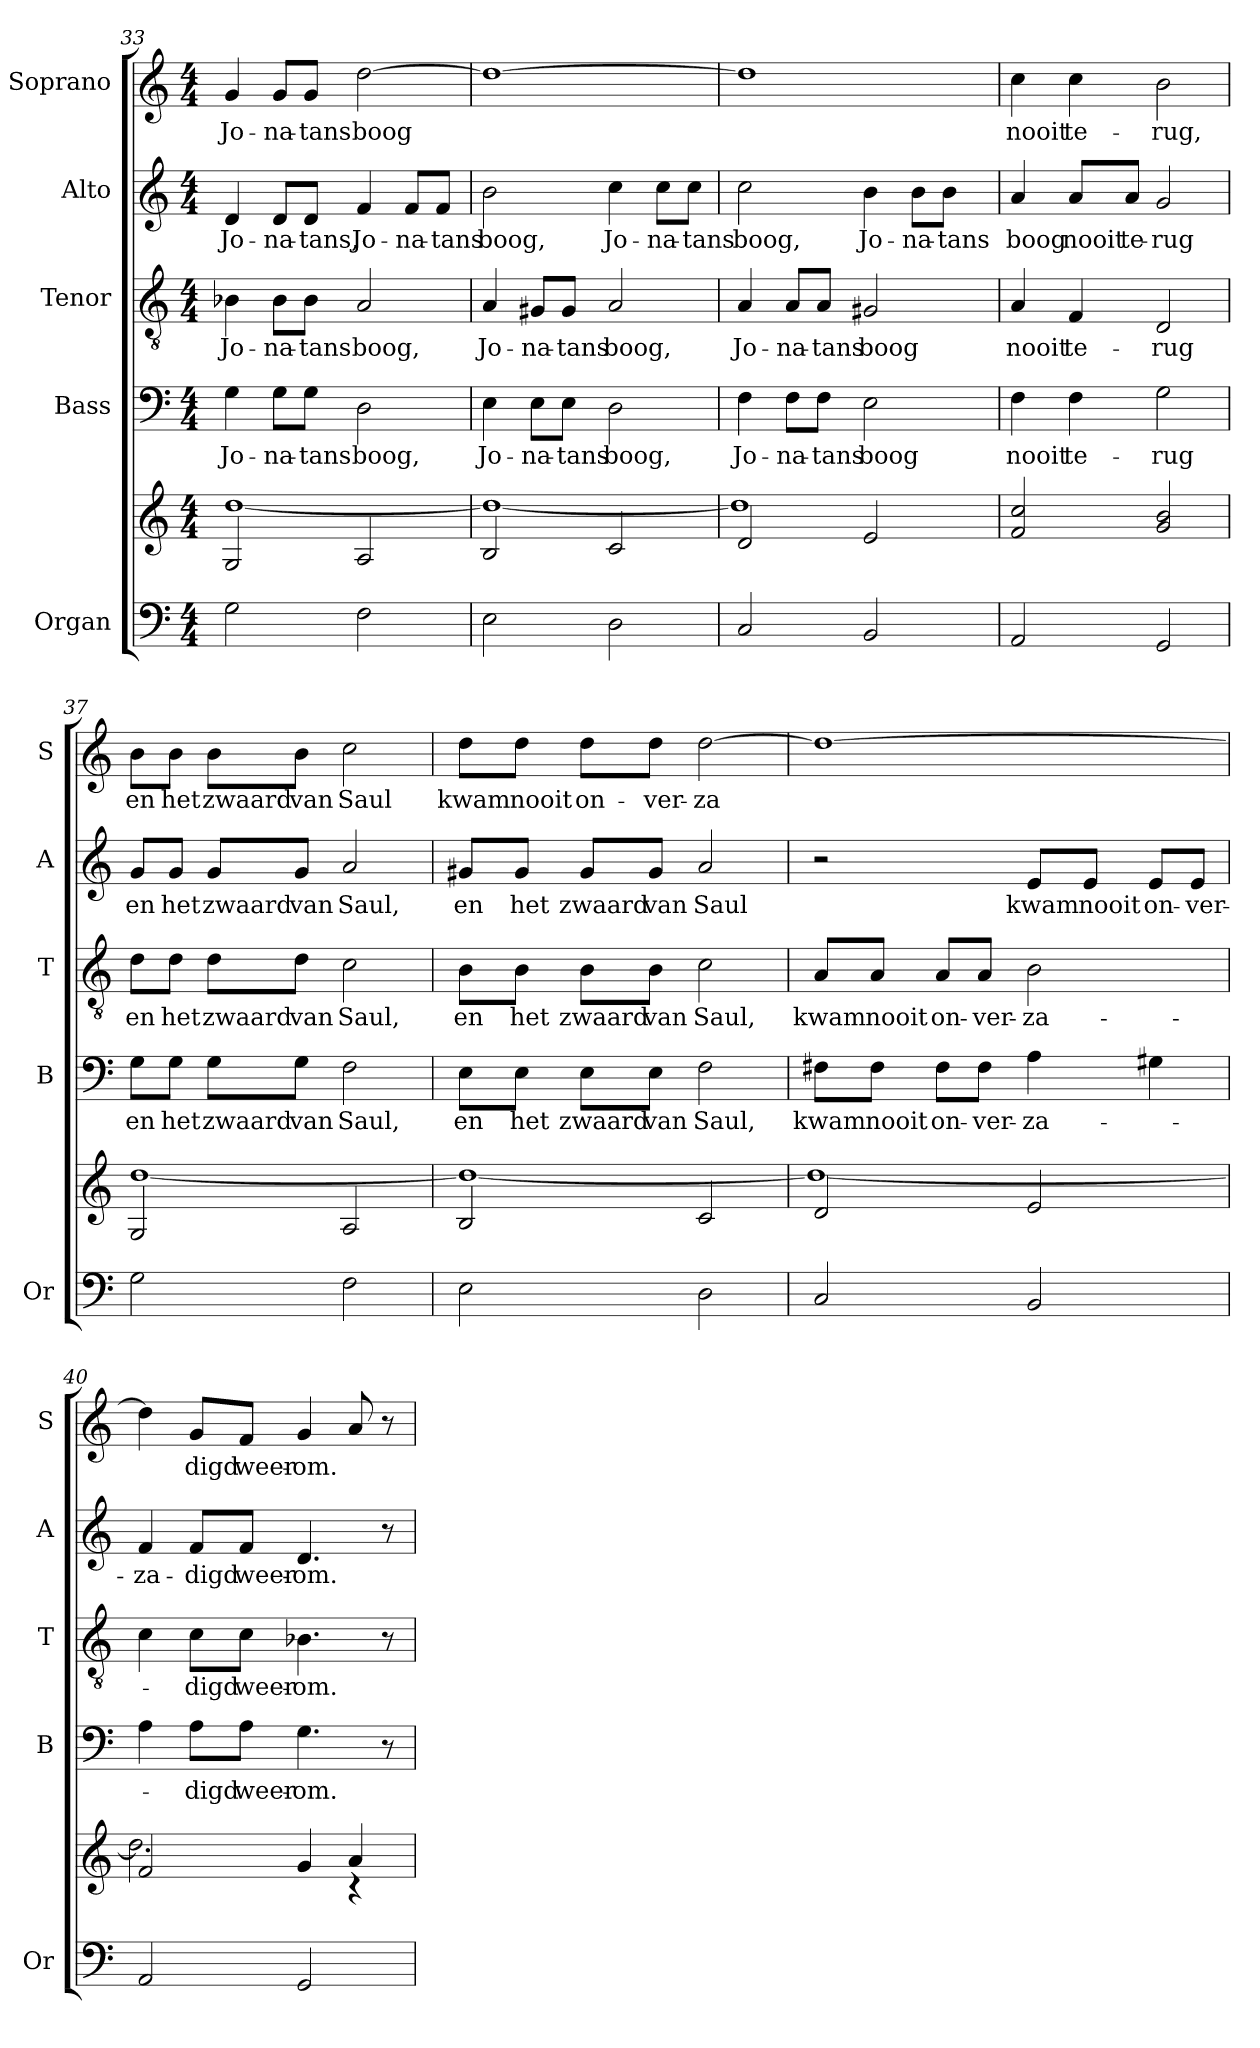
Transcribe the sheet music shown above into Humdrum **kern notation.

**kern	**kern	**kern	**text	**kern	**text	**kern	**text	**kern	**text
*part5	*part5	*part4	*part4	*part3	*part3	*part2	*part2	*part1	*part1
*staff6	*staff5	*staff4	*staff4	*staff3	*staff3	*staff2	*staff2	*staff1	*staff1
*I"Organ	*	*I"Bass	*	*I"Tenor	*	*I"Alto	*	*I"Soprano	*
*I'Or	*	*I'B	*	*I'T	*	*I'A	*	*I'S	*
!!LO:LB:g=z
*clefF4	*clefG2	*clefF4	*	*clefGv2	*	*clefG2	*	*clefG2	*
*k[]	*k[]	*k[]	*	*k[]	*	*k[]	*	*k[]	*
*C:	*C:	*C:	*	*C:	*	*C:	*	*C:	*
*M4/4	*M4/4	*M4/4	*	*M4/4	*	*M4/4	*	*M4/4	*
=33	=33	=33	=33	=33	=33	=33	=33	=33	=33
*	*^	*	*	*	*	*	*	*	*
!	!	!	!	!LO:LY:b	!	!LO:LY:b	!	!LO:LY:b	!	!LO:LY:b
2G\	2G/	[1dd	4G\	Jo-	4B-X\	Jo-	4d/	Jo-	4g/	Jo-
!	!	!	!	!LO:LY:b	!	!LO:LY:b	!	!LO:LY:b	!	!LO:LY:b
.	.	.	8G\L	-na-	8B-\L	-na-	8d/L	-na-	8g/L	-na-
!	!	!	!	!LO:LY:b	!	!LO:LY:b	!	!LO:LY:b	!	!LO:LY:b
.	.	.	8G\J	-tans	8B-\J	-tans	8d/J	-tans,	8g/J	-tans
!	!	!	!	!LO:LY:b	!	!LO:LY:b	!	!LO:LY:b	!	!LO:LY:b
2F\	2A/	.	2D\	boog,	2A/	boog,	4f/	Jo-	[2dd\	boog
!	!	!	!	!	!	!	!	!LO:LY:b	!	!
.	.	.	.	.	.	.	8f/L	-na-	.	.
!	!	!	!	!	!	!	!	!LO:LY:b	!	!
.	.	.	.	.	.	.	8f/J	-tans	.	.
=34	=34	=34	=34	=34	=34	=34	=34	=34	=34	=34
!	!	!	!	!LO:LY:b	!	!LO:LY:b	!	!LO:LY:b	!	!
2E\	2B/	1dd_	4E\	Jo-	4A/	Jo-	2b\	boog,	1dd_	.
!	!	!	!	!LO:LY:b	!	!LO:LY:b	!	!	!	!
.	.	.	8E\L	-na-	8G#X/L	-na-	.	.	.	.
!	!	!	!	!LO:LY:b	!	!LO:LY:b	!	!	!	!
.	.	.	8E\J	-tans	8G#/J	-tans	.	.	.	.
!	!	!	!	!LO:LY:b	!	!LO:LY:b	!	!LO:LY:b	!	!
2D\	2c/	.	2D\	boog,	2A/	boog,	4cc\	Jo-	.	.
!	!	!	!	!	!	!	!	!LO:LY:b	!	!
.	.	.	.	.	.	.	8cc\L	-na-	.	.
!	!	!	!	!	!	!	!	!LO:LY:b	!	!
.	.	.	.	.	.	.	8cc\J	-tans	.	.
=35	=35	=35	=35	=35	=35	=35	=35	=35	=35	=35
!	!	!	!	!LO:LY:b	!	!LO:LY:b	!	!LO:LY:b	!	!
2C/	2d/	1dd]	4F\	Jo-	4A/	Jo-	2cc\	boog,	1dd]	.
!	!	!	!	!LO:LY:b	!	!LO:LY:b	!	!	!	!
.	.	.	8F\L	-na-	8A/L	-na-	.	.	.	.
!	!	!	!	!LO:LY:b	!	!LO:LY:b	!	!	!	!
.	.	.	8F\J	-tans	8A/J	-tans	.	.	.	.
!	!	!	!	!LO:LY:b	!	!LO:LY:b	!	!LO:LY:b	!	!
2BB/	2e/	.	2E\	boog	2G#X/	boog	4b\	Jo-	.	.
!	!	!	!	!	!	!	!	!LO:LY:b	!	!
.	.	.	.	.	.	.	8b\L	-na-	.	.
!	!	!	!	!	!	!	!	!LO:LY:b	!	!
.	.	.	.	.	.	.	8b\J	-tans	.	.
*	*v	*v	*	*	*	*	*	*	*	*
=36	=36	=36	=36	=36	=36	=36	=36	=36	=36
!	!	!	!LO:LY:b	!	!LO:LY:b	!	!LO:LY:b	!	!LO:LY:b
2AA/	2f/ 2cc/	4F\	nooit	4A/	nooit	4a/	boog	4cc\	nooit
!	!	!	!LO:LY:b	!	!LO:LY:b	!	!LO:LY:b	!	!LO:LY:b
.	.	4F\	te-	4F/	te-	8a/L	nooit	4cc\	te-
!	!	!	!	!	!	!	!LO:LY:b	!	!
.	.	.	.	.	.	8a/J	te-	.	.
!	!	!	!LO:LY:b	!	!LO:LY:b	!	!LO:LY:b	!	!LO:LY:b
2GG/	2g/ 2b/	2G\	-rug	2D/	-rug	2g/	-rug	2b\	-rug,
=37	=37	=37	=37	=37	=37	=37	=37	=37	=37
*	*^	*	*	*	*	*	*	*	*
!	!	!	!	!LO:LY:b	!	!LO:LY:b	!	!LO:LY:b	!	!LO:LY:b
2G\	2G/	[1dd	8G\L	en	8d\L	en	8g/L	en	8b\L	en
!	!	!	!	!LO:LY:b	!	!LO:LY:b	!	!LO:LY:b	!	!LO:LY:b
.	.	.	8G\J	het	8d\J	het	8g/J	het	8b\J	het
!	!	!	!	!LO:LY:b	!	!LO:LY:b	!	!LO:LY:b	!	!LO:LY:b
.	.	.	8G\L	zwaard	8d\L	zwaard	8g/L	zwaard	8b\L	zwaard
!	!	!	!	!LO:LY:b	!	!LO:LY:b	!	!LO:LY:b	!	!LO:LY:b
.	.	.	8G\J	van	8d\J	van	8g/J	van	8b\J	van
!	!	!	!	!LO:LY:b	!	!LO:LY:b	!	!LO:LY:b	!	!LO:LY:b
2F\	2A/	.	2F\	Saul,	2c\	Saul,	2a/	Saul,	2cc\	Saul
!!LO:PB:g=z
=38	=38	=38	=38	=38	=38	=38	=38	=38	=38	=38
!	!	!	!	!LO:LY:b	!	!LO:LY:b	!	!LO:LY:b	!	!LO:LY:b
2E\	2B/	1dd_	8E\L	en	8B\L	en	8g#X/L	en	8dd\L	kwam
!	!	!	!	!LO:LY:b	!	!LO:LY:b	!	!LO:LY:b	!	!LO:LY:b
.	.	.	8E\J	het	8B\J	het	8g#/J	het	8dd\J	nooit
!	!	!	!	!LO:LY:b	!	!LO:LY:b	!	!LO:LY:b	!	!LO:LY:b
.	.	.	8E\L	zwaard	8B\L	zwaard	8g#/L	zwaard	8dd\L	on-
!	!	!	!	!LO:LY:b	!	!LO:LY:b	!	!LO:LY:b	!	!LO:LY:b
.	.	.	8E\J	van	8B\J	van	8g#/J	van	8dd\J	-ver-
!	!	!	!	!LO:LY:b	!	!LO:LY:b	!	!LO:LY:b	!	!LO:LY:b
2D\	2c/	.	2F\	Saul,	2c\	Saul,	2a/	Saul	[2dd\	-za
=39	=39	=39	=39	=39	=39	=39	=39	=39	=39	=39
!	!	!	!	!LO:LY:b	!	!LO:LY:b	!	!	!	!
2C/	2d/	1dd_	8F#X\L	kwam	8A/L	kwam	2r	.	1dd_	.
!	!	!	!	!LO:LY:b	!	!LO:LY:b	!	!	!	!
.	.	.	8F#\J	nooit	8A/J	nooit	.	.	.	.
!	!	!	!	!LO:LY:b	!	!LO:LY:b	!	!	!	!
.	.	.	8F#\L	on-	8A/L	on-	.	.	.	.
!	!	!	!	!LO:LY:b	!	!LO:LY:b	!	!	!	!
.	.	.	8F#\J	-ver-	8A/J	-ver-	.	.	.	.
!	!	!	!	!LO:LY:b	!	!LO:LY:b	!	!LO:LY:b	!	!
2BB/	2e/	.	4A\	-za-	2B\	-za-	8e/L	kwam	.	.
!	!	!	!	!	!	!	!	!LO:LY:b	!	!
.	.	.	.	.	.	.	8e/J	nooit	.	.
!	!	!	!	!	!	!	!	!LO:LY:b	!	!
.	.	.	4G#X\	.	.	.	8e/L	on-	.	.
!	!	!	!	!	!	!	!	!LO:LY:b	!	!
.	.	.	.	.	.	.	8e/J	-ver-	.	.
=40	=40	=40	=40	=40	=40	=40	=40	=40	=40	=40
!	!	!	!	!	!	!	!	!LO:LY:b	!	!
2AA/	2f/	2.dd\]	4A\	.	4c\	.	4f/	-za-	4dd\]	.
!	!	!	!	!LO:LY:b	!	!LO:LY:b	!	!LO:LY:b	!	!LO:LY:b
.	.	.	8A\L	-digd	8c\L	-digd	8f/L	-digd	8g/L	digd
!	!	!	!	!LO:LY:b	!	!LO:LY:b	!	!LO:LY:b	!	!LO:LY:b
.	.	.	8A\J	weer-	8c\J	weer-	8f/J	weer-	8f/J	weer-
!	!	!	!	!LO:LY:b	!	!LO:LY:b	!	!LO:LY:b	!	!LO:LY:b
2GG/	4g/	.	4.G\	-om.	4.B-X\	-om.	4.d/	-om.	4g/	-om.
.	4a/	4rc	.	.	.	.	.	.	8a/	.
.	.	.	8r	.	8r	.	8r	.	8r	.
*	*v	*v	*	*	*	*	*	*	*	*
=	=	=	=	=	=	=	=	=	=
*-	*-	*-	*-	*-	*-	*-	*-	*-	*-
